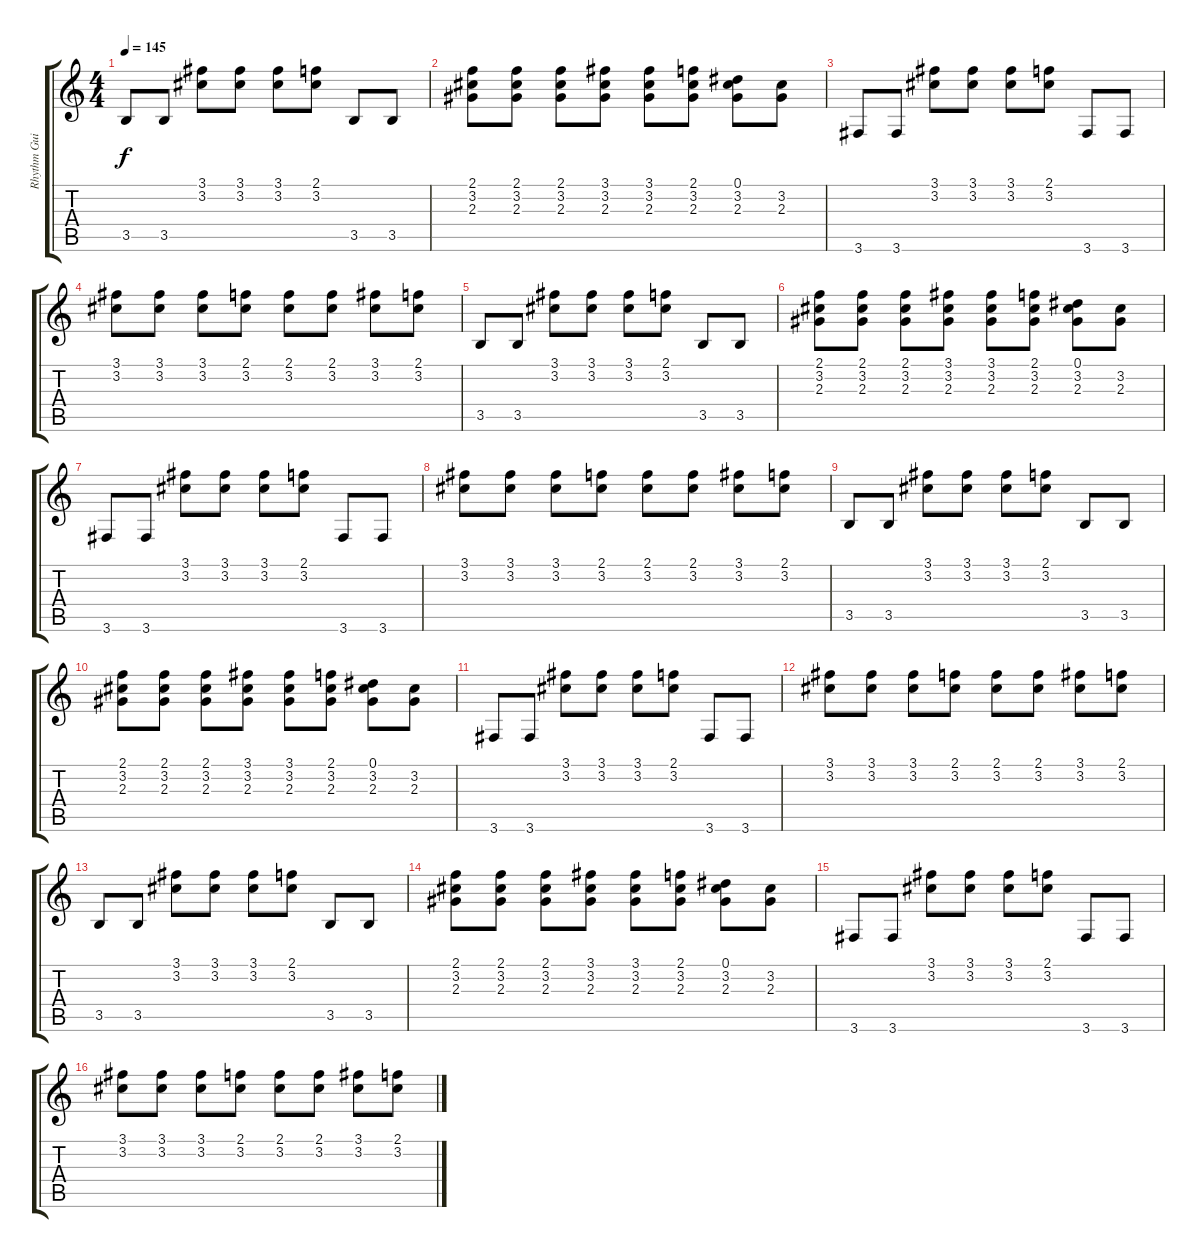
\track ("Rhythm Guitar " "Rhythm Gui") {instrument overdrivenguitar}
\staff {score tabs}
\tuning (Eb4 Bb3 Gb3 Db3 Ab2 Eb2) {hide}
\ts (4 4)
\tempo 145
\clef g2
\ks c
3.5.8{dy f} 3.5.8 (3.1 3.2).8 (3.1 3.2).8 (3.1 3.2).8 (2.1 3.2).8 3.5.8 3.5.8 |
(2.1 3.2 2.3).8 (2.1 3.2 2.3).8 (2.1 3.2 2.3).8 (3.1 3.2 2.3).8 (3.1 3.2 2.3).8 (2.1 3.2 2.3).8 (0.1 3.2 2.3).8 (3.2 2.3).8 |
3.6.8 3.6.8 (3.1 3.2).8 (3.1 3.2).8 (3.1 3.2).8 (2.1 3.2).8 3.6.8 3.6.8 |
(3.1 3.2).8 (3.1 3.2).8 (3.1 3.2).8 (2.1 3.2).8 (2.1 3.2).8 (2.1 3.2).8 (3.1 3.2).8 (2.1 3.2).8 |
3.5.8 3.5.8 (3.1 3.2).8 (3.1 3.2).8 (3.1 3.2).8 (2.1 3.2).8 3.5.8 3.5.8 |
(2.1 3.2 2.3).8 (2.1 3.2 2.3).8 (2.1 3.2 2.3).8 (3.1 3.2 2.3).8 (3.1 3.2 2.3).8 (2.1 3.2 2.3).8 (0.1 3.2 2.3).8 (3.2 2.3).8 |
3.6.8 3.6.8 (3.1 3.2).8 (3.1 3.2).8 (3.1 3.2).8 (2.1 3.2).8 3.6.8 3.6.8 |
(3.1 3.2).8 (3.1 3.2).8 (3.1 3.2).8 (2.1 3.2).8 (2.1 3.2).8 (2.1 3.2).8 (3.1 3.2).8 (2.1 3.2).8 |
3.5.8 3.5.8 (3.1 3.2).8 (3.1 3.2).8 (3.1 3.2).8 (2.1 3.2).8 3.5.8 3.5.8 |
(2.1 3.2 2.3).8 (2.1 3.2 2.3).8 (2.1 3.2 2.3).8 (3.1 3.2 2.3).8 (3.1 3.2 2.3).8 (2.1 3.2 2.3).8 (0.1 3.2 2.3).8 (3.2 2.3).8 |
3.6.8{volume 0} 3.6.8 (3.1 3.2).8 (3.1 3.2).8 (3.1 3.2).8 (2.1 3.2).8 3.6.8 3.6.8 |
(3.1 3.2).8 (3.1 3.2).8 (3.1 3.2).8 (2.1 3.2).8 (2.1 3.2).8 (2.1 3.2).8 (3.1 3.2).8 (2.1 3.2).8 |
3.5.8 3.5.8 (3.1 3.2).8 (3.1 3.2).8 (3.1 3.2).8 (2.1 3.2).8 3.5.8 3.5.8 |
(2.1 3.2 2.3).8 (2.1 3.2 2.3).8 (2.1 3.2 2.3).8 (3.1 3.2 2.3).8 (3.1 3.2 2.3).8 (2.1 3.2 2.3).8 (0.1 3.2 2.3).8 (3.2 2.3).8 |
3.6.8 3.6.8 (3.1 3.2).8 (3.1 3.2).8 (3.1 3.2).8 (2.1 3.2).8 3.6.8 3.6.8 |
(3.1 3.2).8 (3.1 3.2).8 (3.1 3.2).8 (2.1 3.2).8 (2.1 3.2).8 (2.1 3.2).8 (3.1 3.2).8 (2.1 3.2).8
